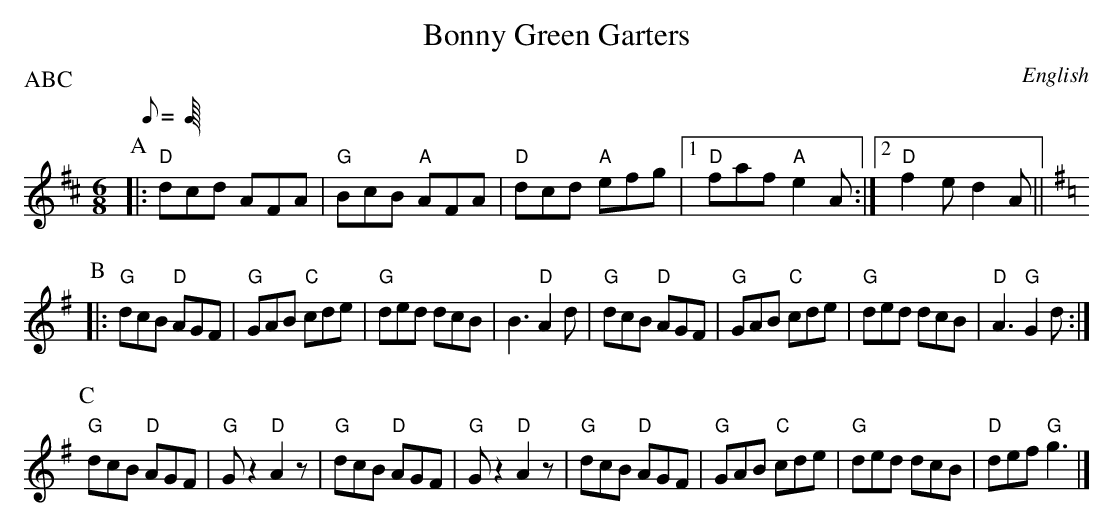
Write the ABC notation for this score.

X:1
T:Bonny Green Garters
M:6/8
L:1/8
O:English
P:ABC
K:D
Q:C3=100
P:A
|: "D" dcd AFA | "G" BcB "A" AFA  | "D" dcd "A" efg |\
[1 "D" faf "A" e2 A :|\
[2 "D" f2 e d2 A ||
K:G
P:B
|: "G" dcB "D" AGF | "G" GAB "C" cde | "G" ded dcB | B3 "D" A2 d |\
"G" dcB "D" AGF | "G" GAB "C" cde | "G" ded dcB | "D" A3 "G" G2 d :|
P:C
"G" dcB "D" AGF | "G" G z2 "D" A2 z | "G" dcB "D" AGF | "G" G z2 "D" A2 z |\
"G" dcB "D" AGF | "G" GAB "C" cde | "G" ded dcB | "D" def "G" g3 |]
